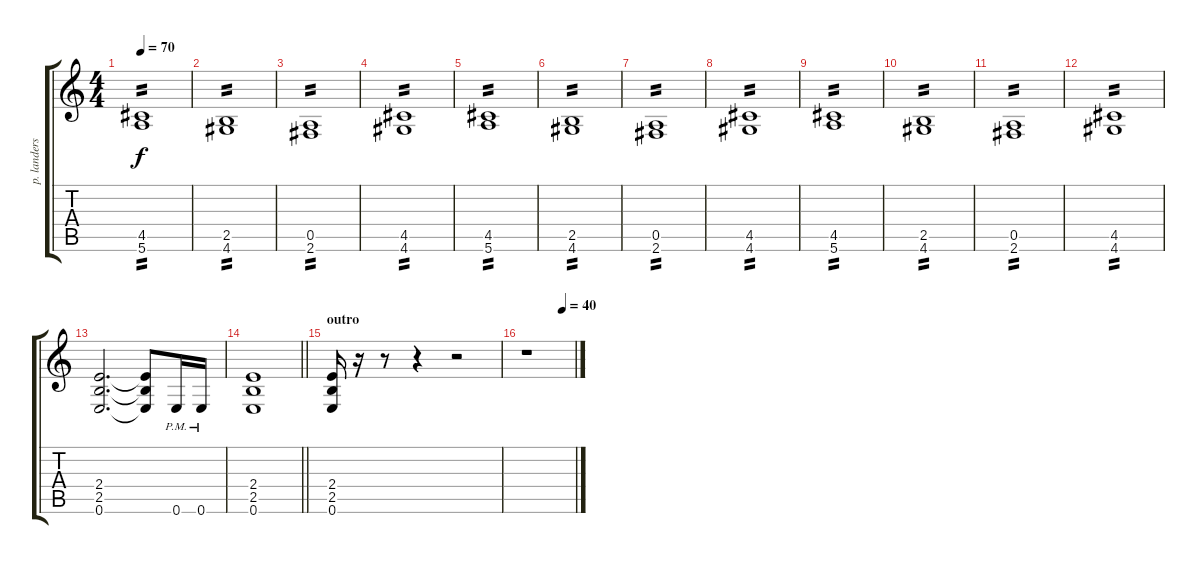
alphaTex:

\track ("p. landers - guitar" "p. landers") {instrument distortionguitar}
\staff {score tabs}
\tuning (E4 B3 G3 D3 A2 E2) {hide}
\ts (4 4)
\tempo 70
\clef g2
\ks c
(4.5 5.6).1{tp 2 dy f} |
(2.5 4.6).1{tp 2} |
(0.5 2.6).1{tp 2} |
(4.5 4.6).1{tp 2} |
(4.5 5.6).1{tp 2} |
(2.5 4.6).1{tp 2} |
(0.5 2.6).1{tp 2} |
(4.5 4.6).1{tp 2} |
(4.5 5.6).1{tp 2} |
(2.5 4.6).1{tp 2} |
(0.5 2.6).1{tp 2} |
(4.5 4.6).1{tp 2} |
(2.4 2.5 0.6).2{d} (2.4{t} 2.5{t} 0.6{t}).8 0.6{pm}.16 0.6{pm}.16 |
\barLineRight lightlight
(2.4 2.5 0.6).1 |
\section ("" "outro")
(2.4 2.5 0.6).16 r.16 r.8 r.4 r.2 |
\tempo (40 0.75)
r.1
